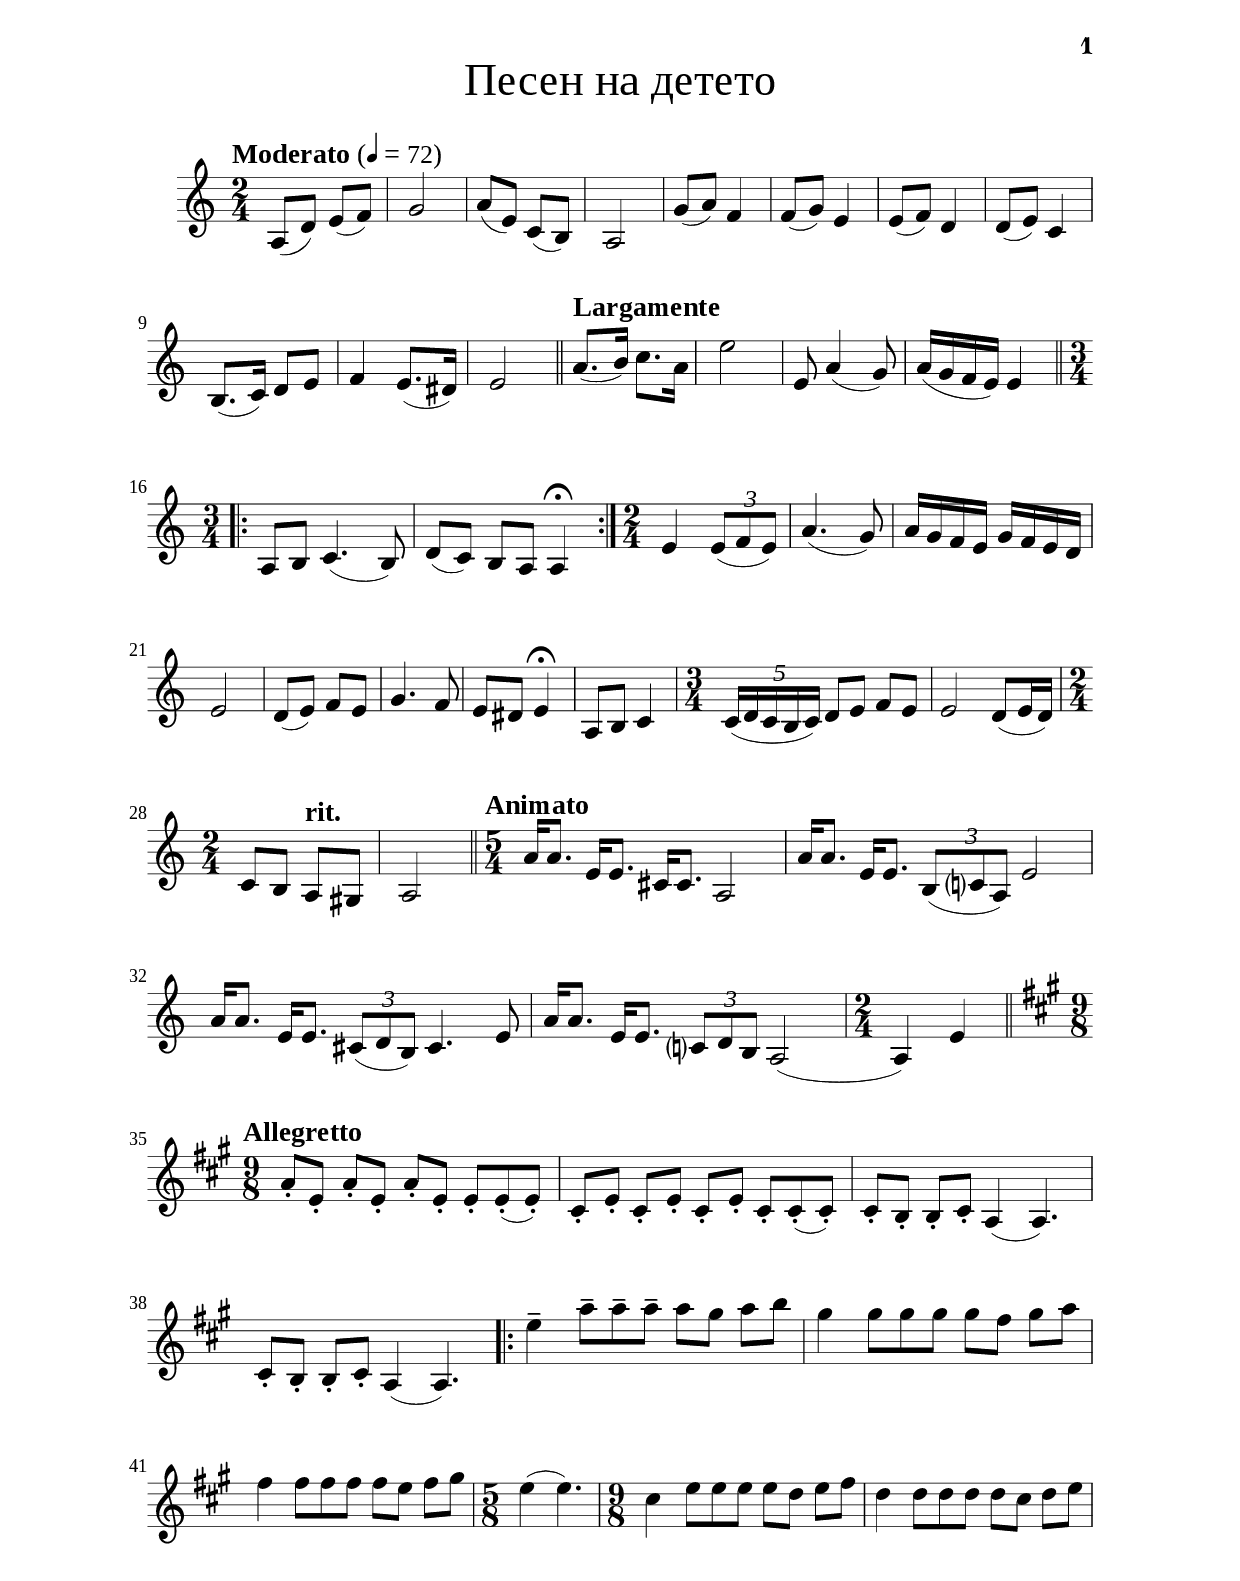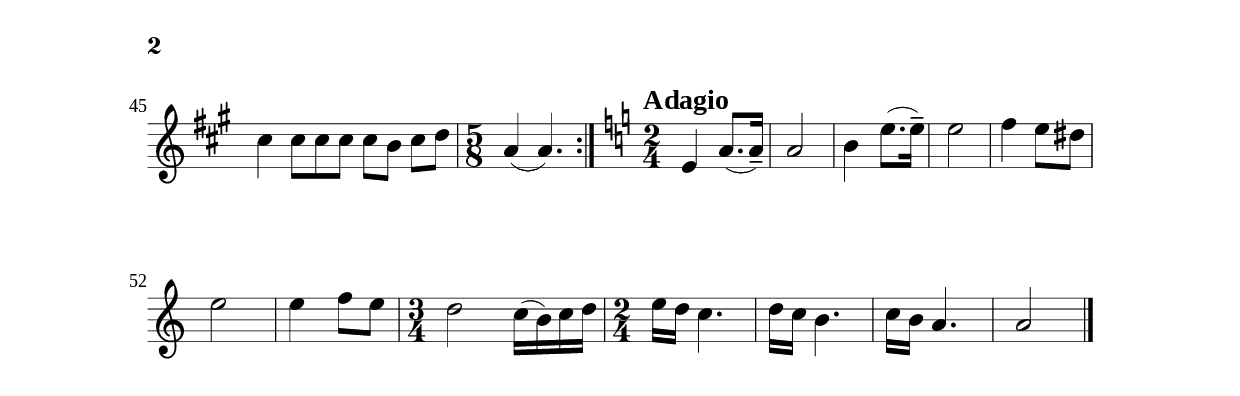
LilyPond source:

\version "2.24.4"

% include paper part and global functions
\include "include/globals.ily"
\bookpart {
  \label #'ref164
  \tocItem \markup "Песен на детето"
  \tocItem \markup "Берхан-Ази"
     \include "include/bookpart-paper.ily"
  \score {
    \include "include/score-layout.ily"

    \new Voice \absolute {
      \clef treble
      \key a \minor
      \time 2/4
      \tempoFunc "Moderato" 4 "72"
      a8 ( d'8 ) e'8 ( f'8 ) | % 2
      g'2 | % 3
      a'8 ( e'8 ) c'8 ( b8 ) | % 4
      a2 | % 5
      %\tempo "Poco più mosso"
      g'8
      ( a'8 ) f'4 | f'8 ( g'8 )
      e'4 | % 6
      e'8 ( f'8 ) d'4 | d'8 ( e'8 ) c'4 \break | % 7
      b8. ( c'16 ) d'8 e'8 | % 8
      f'4 e'8. ( dis'16 ) | % 9

      e'2 \bar "||"
      \tempo "Largamente"
      a'8.  ( b'16 ) c''8. a'16 | % 11
      e''2 | % 12
      e'8 a'4 ( g'8 ) | % 13
      a'16 ( g'16 f'16 e'16 ) e'4 \break | % 14
      \time 3/4   \bar ".|:-||"
      a8 b8 c'4. ( b8 ) | % 15
      d'8 ( [c'8] ) b8 [a8] a4 \fermata
      \bar ":|."
      | % 16

      \time 2/4  e'4 \once \override TupletBracket.stencil = ##f
      \times 2/3  {
        e'8( f'8 e'8 )
      }
      | % 17
      a'4. ( g'8 ) | % 18
      a'16 g'16 f'16 e'16 g'16 f'16 e'16 d'16 \break | % 19
      e'2 |
      d'8 ( e'8 ) f'8 e'8 | % 21
      g'4. f'8 | % 22
      e'8 dis'8 e'4 \fermata | % 23
      a8 b8 c'4 | % 24
      \time 3/4  \once \override TupletBracket.stencil = ##f
      \times 4/5  {
        c'16 ( d'16 c'16 b16 c'16)
      }
      d'8 [e'8] f'8 [e'8] | % 25
      e'2 d'8 ( e'16 d'16 ) \break | % 26
      \time 2/4  c'8 b8 \tempo "rit." a8 gis8 | % 27
      a2 \bar "||"
      \time 5/4  | % 28
      \tempo "Animato"
      a'16  a'8. e'16 e'8. cis'16 cis'8. a2 | % 29
      a'16 a'8. e'16 e'8. \once \override TupletBracket.stencil = ##f
      \times 2/3  {
        b8 ( c'?8 a8 )
      }
      e'2 \break |
      a'16 a'8. e'16 e'8. \once \override TupletBracket.stencil = ##f
      \times 2/3  {
        cis'8 ( d'8 b8 )
      }
      cis'4. e'8 | % 31
      a'16 a'8. e'16 e'8. \once \override TupletBracket.stencil = ##f
      \times 2/3  {
        c'?8 d'8 b8
      }
      a2 ( | % 32
      \time 2/4  a4 ) e'4 \bar "||"
      \break | % 33
      \key a \major \time 9/8 | % 33
      \tempo "Allegretto"
      a'8  -. [e'8 -. ] a'8 -. [e'8 -.] a'8 -. [e'8]
      -. e'8 -. e'8 ( -. e'8 ) -. | % 34
      cis'8 -. [e'8 -.] cis'8 -. [e'8 -.] cis'8 -. [e'8 -.] cis'8 -. cis'8 ( -.
      cis'8 ) -. | % 35
      cis'8 -. [b8 -.] b8 -. [cis'8 -.] a4 ( a4. ) \break | % 36
      cis'8 -. [ b8 -.] b8 -. [cis'8 -.] a4 ( a4. ) | % 37
      \bar ".|:"
      e''4 -- a''8 -- [a''8 -- a''8 -- ] % 38
      a''8 [gis''8] a''8 [b''8] | gis''4 gis''8 [gis''8 gis''8]  % 39
      gis''8 [fis''8] gis''8 [a''8] | fis''4 fis''8 [fis''8 fis''8]
      fis''8 [e''8] fis''8 [gis''8] | \time 5/8 e''4 ( e''4. ) | % 41
      \time 9/8  cis''4 e''8 [e''8 e''8] e''8 [d''8] e''8 [fis''8] | d''4 d''8 [d''8 d''8]
      d''8 [cis''8] d''8 [e''8] | cis''4 cis''8 [cis''8 cis''8] % 44
      cis''8 [b'8] cis''8 [d''8] \time 5/8 a'4 ( a'4. )
      \bar ":|."
      | % 45
      \tempo "Adagio"
      \key a \minor \time 2/4 | % 45
      e'4
      a'8. ( a'16 ) -- | % 46
      a'2 | % 47
      b'4 e''8. ( e''16 ) -- | % 48
      e''2 | % 49
      f''4 e''8 dis''8 \break |
      e''2 | % 51
      e''4 f''8 e''8 | % 52
      \time 3/4  d''2 c''16 ( b'16 ) c''16 d''16 | % 53
      \time 2/4  e''16 d''16 c''4. | % 54
      d''16 c''16 b'4. | % 55
      c''16 b'16 a'4. | % 56
      a'2 \bar "|."
    }

    \addlyrics {

    }

    \header {
      title = \titleFunc #'ref_desc_19 " Песен на детето " "Pesen na deteto  –  Das Lied des Kindes"
    }

    \midi{}

  } % score

} % bookpart
